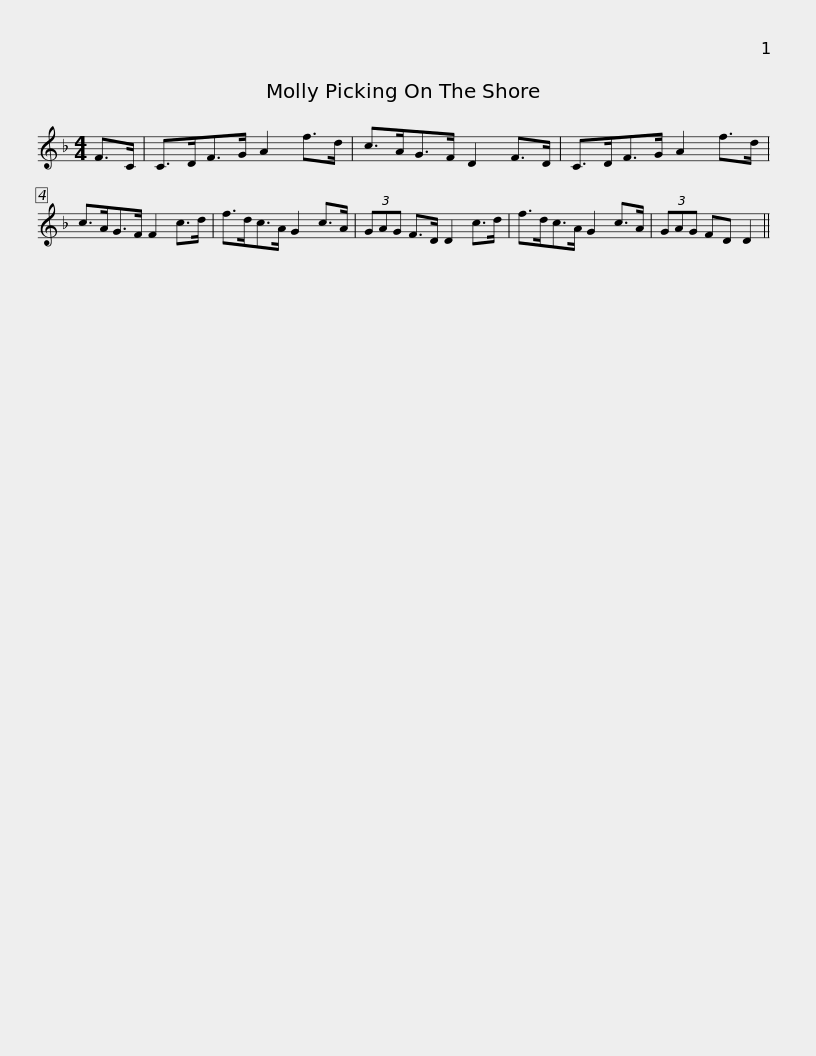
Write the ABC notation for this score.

X:1
L:1/8
M:4/4
I:linebreak $
K:Dmin
V:1 treble
V:1
 F>C | C>DF>G A2 f>d | c>AG>F D2 F>D | C>DF>G A2 f>d | c>AG>F F2 c>d | %5
 f>dc>A G2 c>A |$ (3GAG F>D D2 c>d | f>dc>A G2 c>A | (3GAG FD D2 || %9
